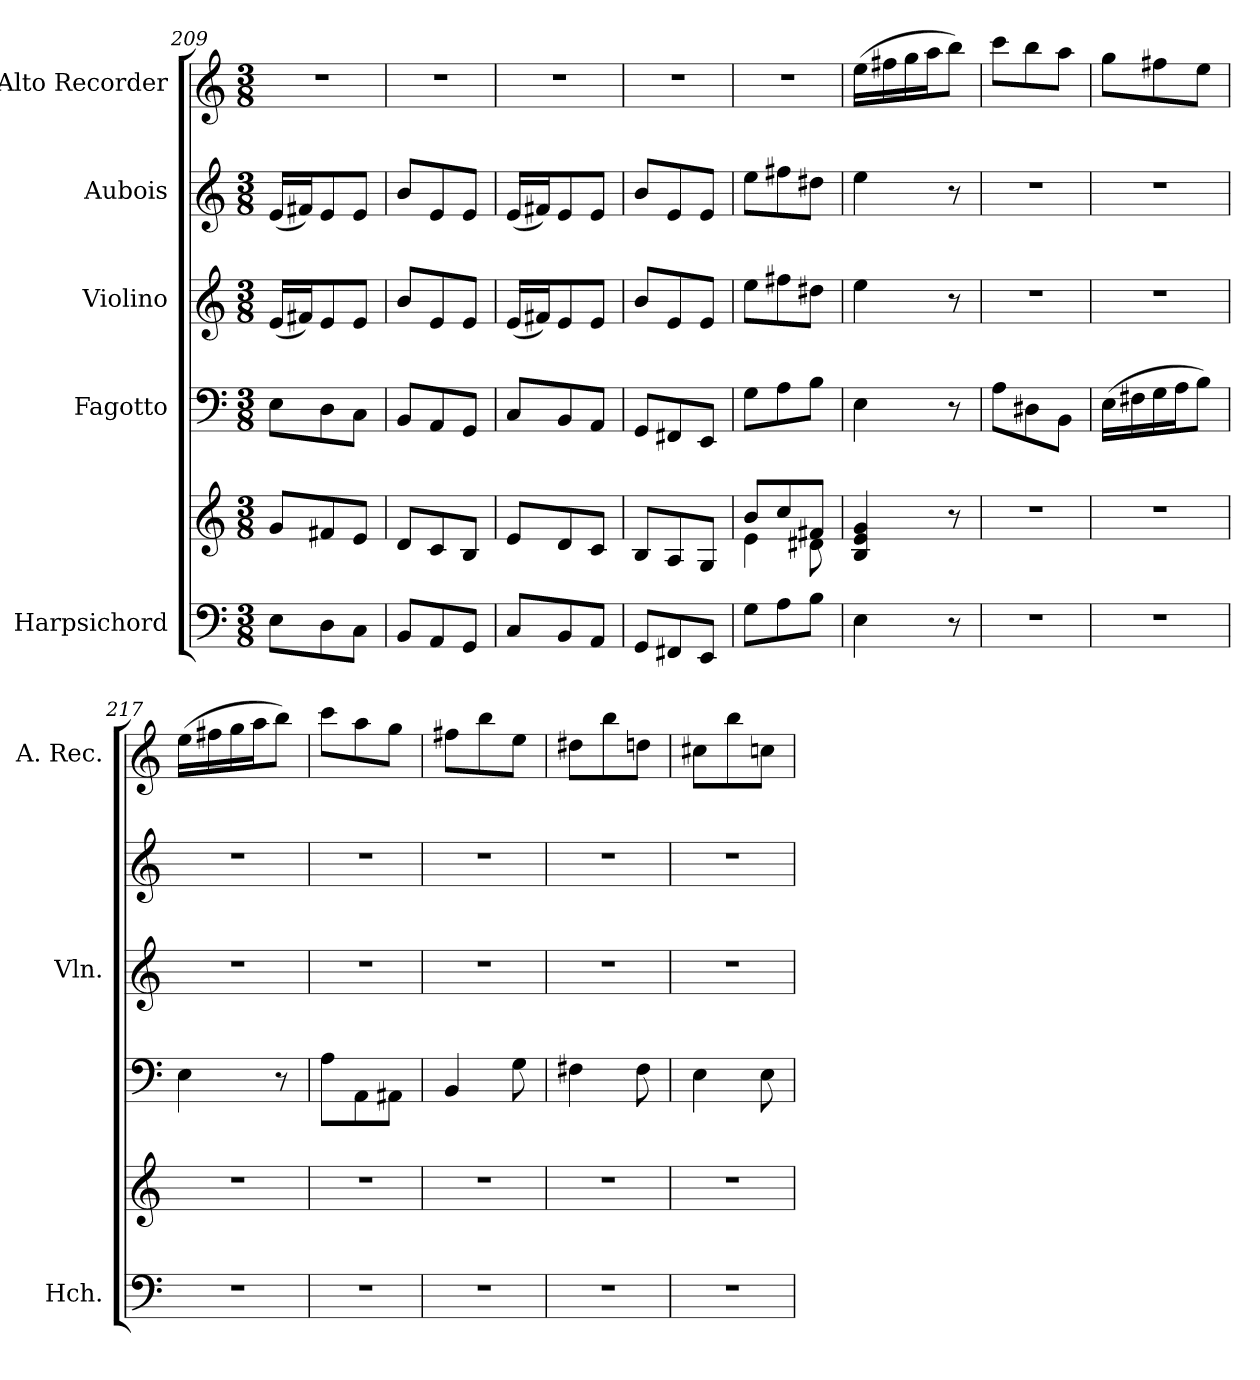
**kern	**kern	**kern	**kern	**kern	**kern
*part5	*part5	*part4	*part3	*part2	*part1
*staff6	*staff5	*staff4	*staff3	*staff2	*staff1
*I"Harpsichord	*	*I"Fagotto	*I"Violino	*I"Aubois	*I"Alto Recorder
*I'Hch.	*	*	*I'Vln.	*	*I'A. Rec.
*clefF4	*clefG2	*clefF4	*clefG2	*clefG2	*clefG2
*k[]	*k[]	*k[]	*k[]	*k[]	*k[]
*M3/8	*M3/8	*M3/8	*M3/8	*M3/8	*M3/8
=209	=209	=209	=209	=209	=209
8E\L	8g/L	8E\L	(16e/LL	(16e/LL	4.r
.	.	.	16f#X/J)	16f#X/J)	.
8D\	8f#X/	8D\	8e/	8e/	.
8C\J	8e/J	8C\J	8e/J	8e/J	.
=210	=210	=210	=210	=210	=210
8BB/L	8d/L	8BB/L	8b/L	8b/L	4.r
8AA/	8c/	8AA/	8e/	8e/	.
8GG/J	8B/J	8GG/J	8e/J	8e/J	.
=211	=211	=211	=211	=211	=211
8C/L	8e/L	8C/L	(16e/LL	(16e/LL	4.r
.	.	.	16f#X/J)	16f#X/J)	.
8BB/	8d/	8BB/	8e/	8e/	.
8AA/J	8c/J	8AA/J	8e/J	8e/J	.
=212	=212	=212	=212	=212	=212
8GG/L	8B/L	8GG/L	8b/L	8b/L	4.r
8FF#X/	8A/	8FF#X/	8e/	8e/	.
8EE/J	8G/J	8EE/J	8e/J	8e/J	.
=213	=213	=213	=213	=213	=213
*	*^	*	*	*	*
8G\L	8b/L	4e\	8G\L	8ee\L	8ee\L	4.r
8A\	8cc/	.	8A\	8ff#X\	8ff#X\	.
8B\J	8f#X/J	8d#X\	8B\J	8dd#X\J	8dd#X\J	.
*	*v	*v	*	*	*	*
!!LO:LB:g=z
=214	=214	=214	=214	=214	=214
4E\	4B/ 4e/ 4g/	4E\	4ee\	4ee\	(16ee\LL
.	.	.	.	.	16ff#X\
.	.	.	.	.	16gg\
.	.	.	.	.	16aa\J
8r	8r	8r	8r	8r	8bb\J)
=215	=215	=215	=215	=215	=215
4.r	4.r	8A\L	4.r	4.r	8ccc\L
.	.	8D#X\	.	.	8bb\
.	.	8BB\J	.	.	8aa\J
=216	=216	=216	=216	=216	=216
4.r	4.r	(16E\LL	4.r	4.r	8gg\L
.	.	16F#X\	.	.	.
.	.	16G\	.	.	8ff#X\
.	.	16A\J	.	.	.
.	.	8B\J)	.	.	8ee\J
=217	=217	=217	=217	=217	=217
4.r	4.r	4E\	4.r	4.r	(16ee\LL
.	.	.	.	.	16ff#X\
.	.	.	.	.	16gg\
.	.	.	.	.	16aa\J
.	.	8r	.	.	8bb\J)
=218	=218	=218	=218	=218	=218
4.r	4.r	8A\L	4.r	4.r	8ccc\L
.	.	8AA\	.	.	8aa\
.	.	8AA#X\J	.	.	8gg\J
=219	=219	=219	=219	=219	=219
4.r	4.r	4BB/	4.r	4.r	8ff#X\L
.	.	.	.	.	8bb\
.	.	8G\	.	.	8ee\J
=220	=220	=220	=220	=220	=220
4.r	4.r	4F#X\	4.r	4.r	8dd#X\L
.	.	.	.	.	8bb\
.	.	8F#\	.	.	8ddn\J
=221	=221	=221	=221	=221	=221
4.r	4.r	4E\	4.r	4.r	8cc#X\L
.	.	.	.	.	8bb\
.	.	8E\	.	.	8ccn\J
=	=	=	=	=	=
*-	*-	*-	*-	*-	*-
